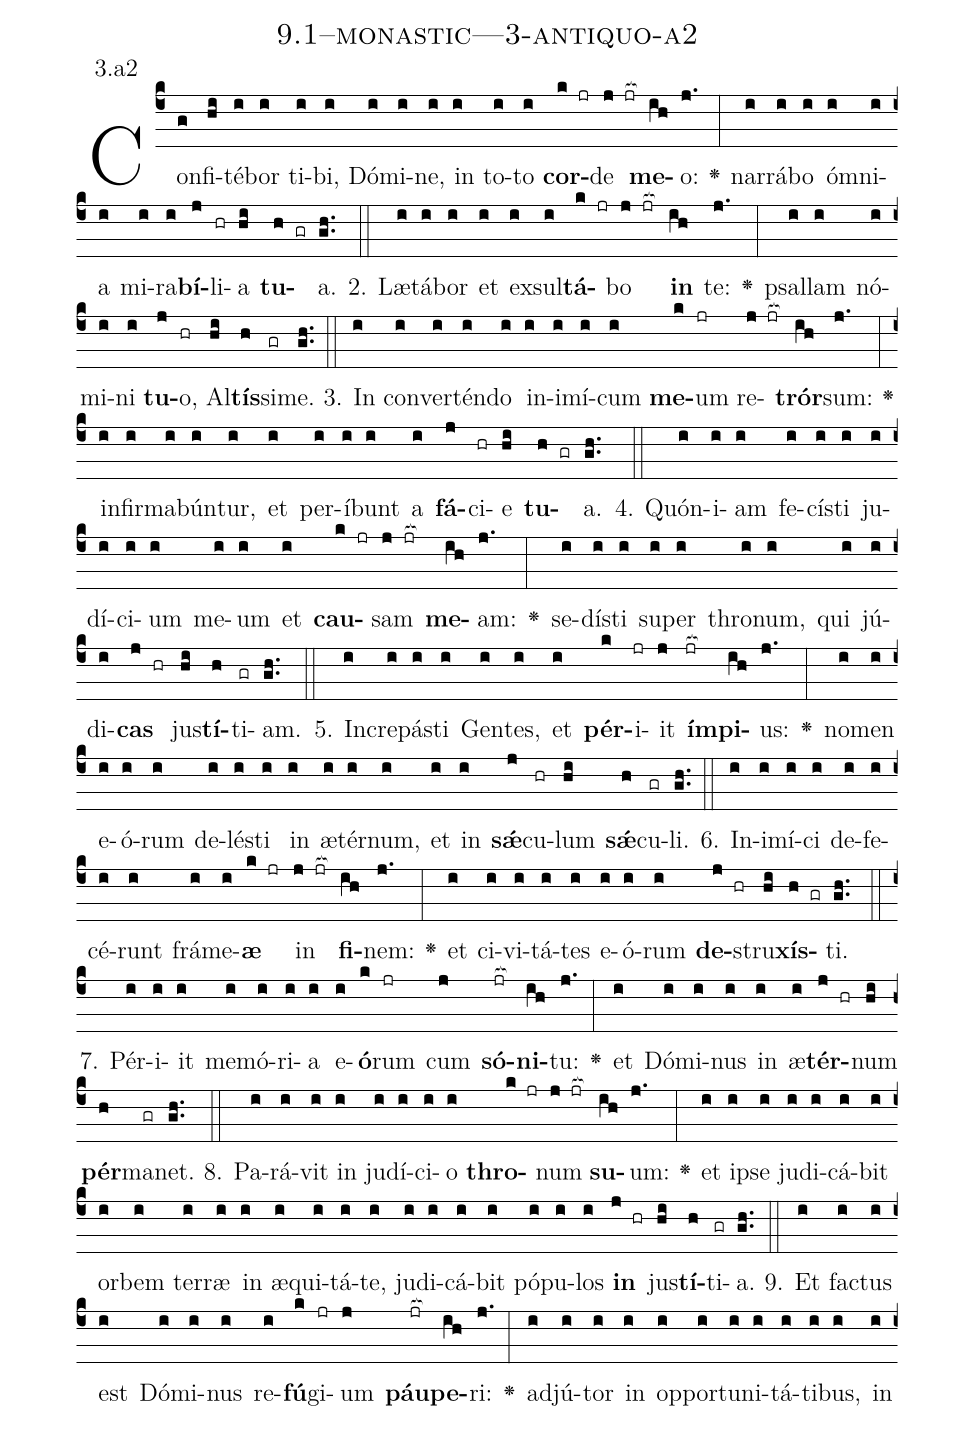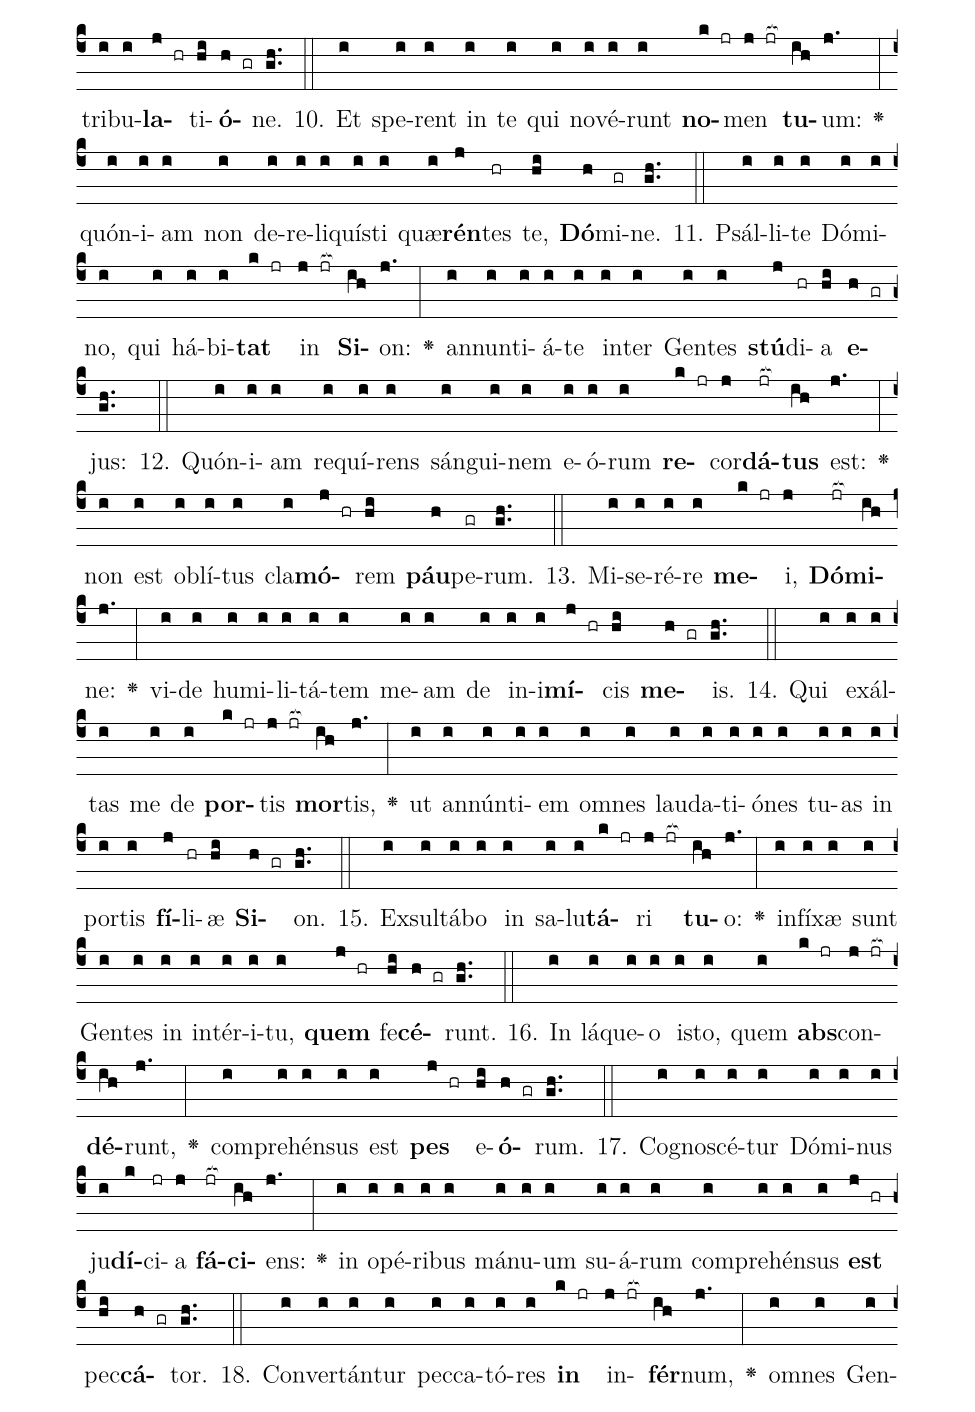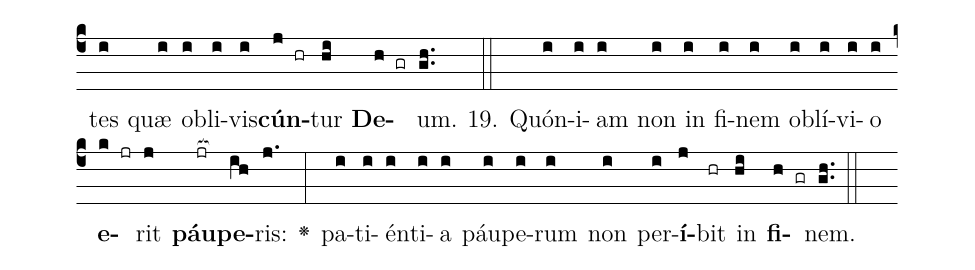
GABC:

name: 9.1--monastic---3-antiquo-a2;
annotation: 3.a2;
%%
(c4)Con(g)fi(hi)té(i)bor(i) ti(i)bi,(i) Dó(i)mi(i)ne,(i) in(i) to(i)to(i) <b>cor</b>(k jr)de(j jr[ocb:1{]) <b>me</b>(ih[ocb:0}])o:(j.) <v>\greheightstar</v>(:) nar(i)rá(i)bo(i) óm(i)ni(i)a(i) mi(i)ra(i)<b>bí</b>(j)li(hr)a(hi) <b>tu</b>(h gr)a.(gh..) (::)
2. Læ(i)tá(i)bor(i) et(i) ex(i)sul(i)<b>tá</b>(k jr)bo(j jr[ocb:1{]) <b>in</b>(ih[ocb:0}]) te:(j.) <v>\greheightstar</v>(:) psal(i)lam(i) nó(i)mi(i)ni(i) <b>tu</b>(j)o,(hr) Al(hi)<b>tís</b>(h)si(gr)me.(gh..) (::)
3. In(i) con(i)ver(i)tén(i)do(i) in(i)i(i)mí(i)cum(i) <b>me</b>(k)um(jr) re(j jr[ocb:1{])<b>trór</b>(ih[ocb:0}])sum:(j.) <v>\greheightstar</v>(:) in(i)fir(i)ma(i)bún(i)tur,(i) et(i) per(i)í(i)bunt(i) a(i) <b>fá</b>(j)ci(hr)e(hi) <b>tu</b>(h gr)a.(gh..) (::)
4. Quón(i)i(i)am(i) fe(i)cís(i)ti(i) ju(i)dí(i)ci(i)um(i) me(i)um(i) et(i) <b>cau</b>(k jr)sam(j jr[ocb:1{]) <b>me</b>(ih[ocb:0}])am:(j.) <v>\greheightstar</v>(:) se(i)dís(i)ti(i) su(i)per(i) thro(i)num,(i) qui(i) jú(i)di(i)<b>cas</b>(j hr) jus(hi)<b>tí</b>(h)ti(gr)am.(gh..) (::)
5. In(i)cre(i)pás(i)ti(i) Gen(i)tes,(i) et(i) <b>pér</b>(k)i(jr)it(j) <b>ím</b>(jr[ocb:1{])<b>pi</b>(ih[ocb:0}])us:(j.) <v>\greheightstar</v>(:) no(i)men(i) e(i)ó(i)rum(i) de(i)lés(i)ti(i) in(i) æ(i)tér(i)num,(i) et(i) in(i) <b>sǽ</b>(j)cu(hr)lum(hi) <b>sǽ</b>(h)cu(gr)li.(gh..) (::)
6. In(i)i(i)mí(i)ci(i) de(i)fe(i)cé(i)runt(i) frá(i)me(i)<b>æ</b>(k jr) in(j jr[ocb:1{]) <b>fi</b>(ih[ocb:0}])nem:(j.) <v>\greheightstar</v>(:) et(i) ci(i)vi(i)tá(i)tes(i) e(i)ó(i)rum(i) <b>de</b>(j hr)stru(hi)<b>xís</b>(h gr)ti.(gh..) (::)
7. Pér(i)i(i)it(i) me(i)mó(i)ri(i)a(i) e(i)<b>ó</b>(k)rum(jr) cum(j) <b>só</b>(jr[ocb:1{])<b>ni</b>(ih[ocb:0}])tu:(j.) <v>\greheightstar</v>(:) et(i) Dó(i)mi(i)nus(i) in(i) æ(i)<b>tér</b>(j hr)num(hi) <b>pér</b>(h)ma(gr)net.(gh..) (::)
8. Pa(i)rá(i)vit(i) in(i) ju(i)dí(i)ci(i)o(i) <b>thro</b>(k jr)num(j jr[ocb:1{]) <b>su</b>(ih[ocb:0}])um:(j.) <v>\greheightstar</v>(:) et(i) ip(i)se(i) ju(i)di(i)cá(i)bit(i) or(i)bem(i) ter(i)ræ(i) in(i) æ(i)qui(i)tá(i)te,(i) ju(i)di(i)cá(i)bit(i) pó(i)pu(i)los(i) <b>in</b>(j hr) jus(hi)<b>tí</b>(h)ti(gr)a.(gh..) (::)
9. Et(i) fac(i)tus(i) est(i) Dó(i)mi(i)nus(i) re(i)<b>fú</b>(k)gi(jr)um(j) <b>páu</b>(jr[ocb:1{])<b>pe</b>(ih[ocb:0}])ri:(j.) <v>\greheightstar</v>(:) ad(i)jú(i)tor(i) in(i) op(i)por(i)tu(i)ni(i)tá(i)ti(i)bus,(i) in(i) tri(i)bu(i)<b>la</b>(j hr)ti(hi)<b>ó</b>(h gr)ne.(gh..) (::)
10. Et(i) spe(i)rent(i) in(i) te(i) qui(i) no(i)vé(i)runt(i) <b>no</b>(k jr)men(j jr[ocb:1{]) <b>tu</b>(ih[ocb:0}])um:(j.) <v>\greheightstar</v>(:) quón(i)i(i)am(i) non(i) de(i)re(i)li(i)quís(i)ti(i) quæ(i)<b>rén</b>(j)tes(hr) te,(hi) <b>Dó</b>(h)mi(gr)ne.(gh..) (::)
11. Psál(i)li(i)te(i) Dó(i)mi(i)no,(i) qui(i) há(i)bi(i)<b>tat</b>(k jr) in(j jr[ocb:1{]) <b>Si</b>(ih[ocb:0}])on:(j.) <v>\greheightstar</v>(:) an(i)nun(i)ti(i)á(i)te(i) in(i)ter(i) Gen(i)tes(i) <b>stú</b>(j)di(hr)a(hi) <b>e</b>(h gr)jus:(gh..) (::)
12. Quón(i)i(i)am(i) re(i)quí(i)rens(i) sán(i)gui(i)nem(i) e(i)ó(i)rum(i) <b>re</b>(k jr)cor(j)<b>dá</b>(jr[ocb:1{])<b>tus</b>(ih[ocb:0}]) est:(j.) <v>\greheightstar</v>(:) non(i) est(i) ob(i)lí(i)tus(i) cla(i)<b>mó</b>(j hr)rem(hi) <b>páu</b>(h)pe(gr)rum.(gh..) (::)
13. Mi(i)se(i)ré(i)re(i) <b>me</b>(k jr)i,(j) <b>Dó</b>(jr[ocb:1{])<b>mi</b>(ih[ocb:0}])ne:(j.) <v>\greheightstar</v>(:) vi(i)de(i) hu(i)mi(i)li(i)tá(i)tem(i) me(i)am(i) de(i) in(i)i(i)<b>mí</b>(j hr)cis(hi) <b>me</b>(h gr)is.(gh..) (::)
14. Qui(i) ex(i)ál(i)tas(i) me(i) de(i) <b>por</b>(k jr)tis(j jr[ocb:1{]) <b>mor</b>(ih[ocb:0}])tis,(j.) <v>\greheightstar</v>(:) ut(i) an(i)nún(i)ti(i)em(i) om(i)nes(i) lau(i)da(i)ti(i)ó(i)nes(i) tu(i)as(i) in(i) por(i)tis(i) <b>fí</b>(j)li(hr)æ(hi) <b>Si</b>(h gr)on.(gh..) (::)
15. Ex(i)sul(i)tá(i)bo(i) in(i) sa(i)lu(i)<b>tá</b>(k jr)ri(j jr[ocb:1{]) <b>tu</b>(ih[ocb:0}])o:(j.) <v>\greheightstar</v>(:) in(i)fí(i)xæ(i) sunt(i) Gen(i)tes(i) in(i) in(i)tér(i)i(i)tu,(i) <b>quem</b>(j hr) fe(hi)<b>cé</b>(h gr)runt.(gh..) (::)
16. In(i) lá(i)que(i)o(i) is(i)to,(i) quem(i) <b>abs</b>(k jr)con(j jr[ocb:1{])<b>dé</b>(ih[ocb:0}])runt,(j.) <v>\greheightstar</v>(:) com(i)pre(i)hén(i)sus(i) est(i) <b>pes</b>(j hr) e(hi)<b>ó</b>(h gr)rum.(gh..) (::)
17. Co(i)gno(i)scé(i)tur(i) Dó(i)mi(i)nus(i) ju(i)<b>dí</b>(k)ci(jr)a(j) <b>fá</b>(jr[ocb:1{])<b>ci</b>(ih[ocb:0}])ens:(j.) <v>\greheightstar</v>(:) in(i) o(i)pé(i)ri(i)bus(i) má(i)nu(i)um(i) su(i)á(i)rum(i) com(i)pre(i)hén(i)sus(i) <b>est</b>(j hr) pec(hi)<b>cá</b>(h gr)tor.(gh..) (::)
18. Con(i)ver(i)tán(i)tur(i) pec(i)ca(i)tó(i)res(i) <b>in</b>(k jr) in(j jr[ocb:1{])<b>fér</b>(ih[ocb:0}])num,(j.) <v>\greheightstar</v>(:) om(i)nes(i) Gen(i)tes(i) quæ(i) ob(i)li(i)vis(i)<b>cún</b>(j hr)tur(hi) <b>De</b>(h gr)um.(gh..) (::)
19. Quón(i)i(i)am(i) non(i) in(i) fi(i)nem(i) ob(i)lí(i)vi(i)o(i) <b>e</b>(k jr)rit(j) <b>páu</b>(jr[ocb:1{])<b>pe</b>(ih[ocb:0}])ris:(j.) <v>\greheightstar</v>(:) pa(i)ti(i)én(i)ti(i)a(i) páu(i)pe(i)rum(i) non(i) per(i)<b>í</b>(j)bit(hr) in(hi) <b>fi</b>(h gr)nem.(gh..) (::)
